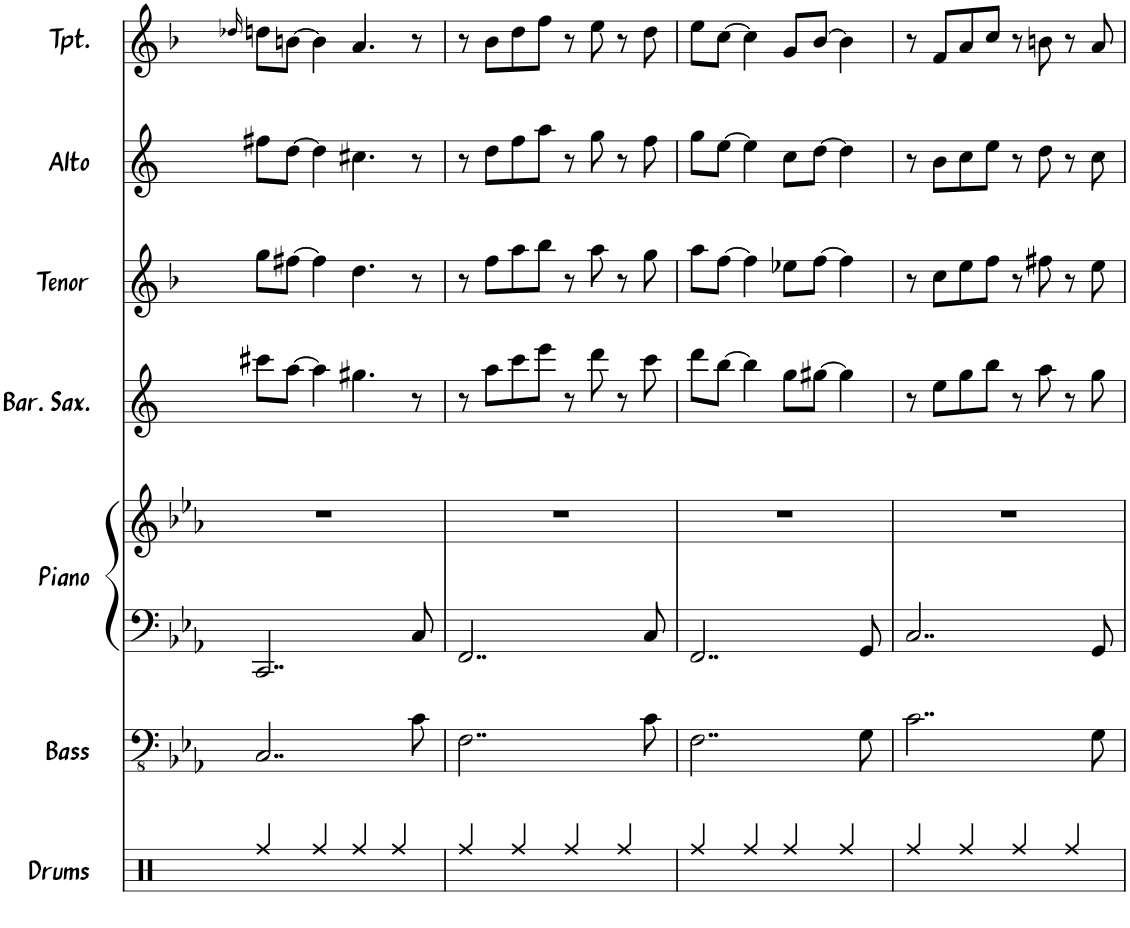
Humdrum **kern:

**kern	**kern	**kern	**kern	**kern	**kern	**kern	**kern
*part7	*part6	*part5	*part5	*part4	*part3	*part2	*part1
*staff8	*staff7	*staff6	*staff5	*staff4	*staff3	*staff2	*staff1
*I"Drums	*I"Bass	*I"Piano	*	*I"Baritone Saxophone	*I"Tenor Sax	*I"Alto Sax	*I"Trumpet
*I'Drums	*I'Bass	*I'Piano	*	*I'Bar. Sax.	*I'Tenor	*I'Alto	*I'Tpt.
!!LO:PB:g=z
*clefX	*clefFv4	*clefF4	*clefG2	*clefG2	*clefG2	*clefG2	*clefG2
*	*	*	*	*Trd12c21	*Trd8c14	*Trd5c9	*Trd1c2
*k[]	*k[b-e-a-]	*k[b-e-a-]	*k[b-e-a-]	*k[]	*k[b-]	*k[]	*k[b-]
*M4/4	*M4/4	*M4/4	*M4/4	*M4/4	*M4/4	*M4/4	*M4/4
=8	=8	=8	=8	=8	=8	=8	=8
.	.	.	.	.	.	.	16qdd-X/
4Rff/	2..CC/	2..CC/	1r	8ccc#X\L	8gg\L	8ff#X\L	8ddn\L
.	.	.	.	[8aa\J	[8ff#X\J	[8dd\J	[8bn\J
4Rff/	.	.	.	4aa\]	4ff#\]	4dd\]	4b\]
4Rff/	.	.	.	4.gg#X\	4.dd\	4.cc#X\	4.a/
4Rff/	.	.	.	.	.	.	.
.	8C\	8C/	.	8r	8r	8r	8r
=9	=9	=9	=9	=9	=9	=9	=9
4Rff/	2..FF\	2..FF/	1r	8r	8r	8r	8r
.	.	.	.	8aa\L	8ff\L	8dd\L	8b-\L
4Rff/	.	.	.	8ccc\	8aa\	8ff\	8dd\
.	.	.	.	8eee\J	8bb-\J	8aa\J	8ff\J
4Rff/	.	.	.	8r	8r	8r	8r
.	.	.	.	8ddd\	8aa\	8gg\	8ee\
4Rff/	.	.	.	8r	8r	8r	8r
.	8C\	8C/	.	8ccc\	8gg\	8ff\	8dd\
=10	=10	=10	=10	=10	=10	=10	=10
4Rff/	2..FF\	2..FF/	1r	8ddd\L	8aa\L	8gg\L	8ee\L
.	.	.	.	[8bb\J	[8ff\J	[8ee\J	[8cc\J
4Rff/	.	.	.	4bb\]	4ff\]	4ee\]	4cc\]
4Rff/	.	.	.	8gg\L	8ee-X\L	8cc\L	8g/L
.	.	.	.	[8gg#X\J	[8ff\J	[8dd\J	[8b-/J
4Rff/	.	.	.	4gg#\]	4ff\]	4dd\]	4b-\]
.	8GG\	8GG/	.	.	.	.	.
=11	=11	=11	=11	=11	=11	=11	=11
4Rff/	2..C\	2..C/	1r	8r	8r	8r	8r
.	.	.	.	8ee\L	8cc\L	8b\L	8f/L
4Rff/	.	.	.	8gg\	8ee\	8cc\	8a/
.	.	.	.	8bb\J	8ff\J	8ee\J	8cc/J
4Rff/	.	.	.	8r	8r	8r	8r
.	.	.	.	8aa\	8ff#X\	8dd\	8bn\
4Rff/	.	.	.	8r	8r	8r	8r
.	8GG\	8GG/	.	8gg\	8ee\	8cc\	8a/
=	=	=	=	=	=	=	=
*-	*-	*-	*-	*-	*-	*-	*-
